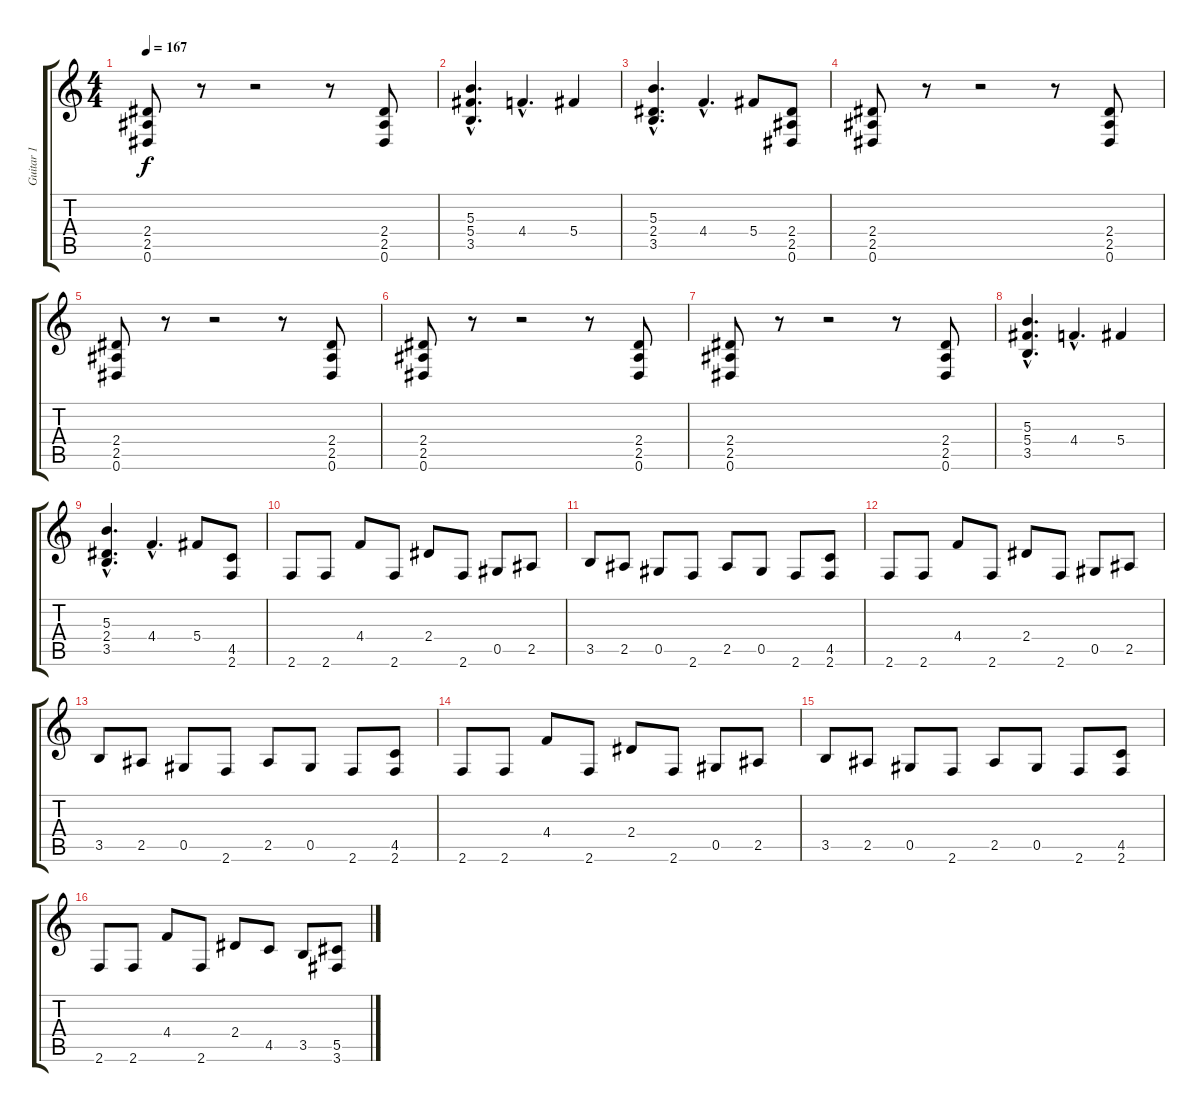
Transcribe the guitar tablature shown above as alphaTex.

\track ("Guitar 1" "Guitar 1") {instrument distortionguitar}
\staff {score tabs}
\tuning (Eb4 Bb3 Gb3 Db3 Ab2 Eb2) {hide}
\ts (4 4)
\tempo 167
\clef g2
\ks c
(2.4 2.5 0.6).8{dy f} r.8 r.2 r.8 (2.4 2.5 0.6).8 |
(5.3{hac} 5.4{hac} 3.5{hac}).4{d} 4.4{hac}.4{d} 5.4.4 |
(5.3{hac} 2.4{hac} 3.5{hac}).4{d} 4.4{hac}.4{d} 5.4.8 (2.4 2.5 0.6).8 |
(2.4 2.5 0.6).8 r.8 r.2 r.8 (2.4 2.5 0.6).8 |
(2.4 2.5 0.6).8 r.8 r.2 r.8 (2.4 2.5 0.6).8 |
(2.4 2.5 0.6).8 r.8 r.2 r.8 (2.4 2.5 0.6).8 |
(2.4 2.5 0.6).8 r.8 r.2 r.8 (2.4 2.5 0.6).8 |
(5.3{hac} 5.4{hac} 3.5{hac}).4{d} 4.4{hac}.4{d} 5.4.4 |
(5.3{hac} 2.4{hac} 3.5{hac}).4{d} 4.4{hac}.4{d} 5.4.8 (4.5 2.6).8 |
2.6.8 2.6.8 4.4.8 2.6.8 2.4.8 2.6.8 0.5.8 2.5.8 |
3.5.8 2.5.8 0.5.8 2.6.8 2.5.8 0.5.8 2.6.8 (4.5 2.6).8 |
2.6.8 2.6.8 4.4.8 2.6.8 2.4.8 2.6.8 0.5.8 2.5.8 |
3.5.8 2.5.8 0.5.8 2.6.8 2.5.8 0.5.8 2.6.8 (4.5 2.6).8 |
2.6.8 2.6.8 4.4.8 2.6.8 2.4.8 2.6.8 0.5.8 2.5.8 |
3.5.8 2.5.8 0.5.8 2.6.8 2.5.8 0.5.8 2.6.8 (4.5 2.6).8 |
2.6.8 2.6.8 4.4.8 2.6.8 2.4.8 4.5.8 3.5.8 (5.5 3.6).8
